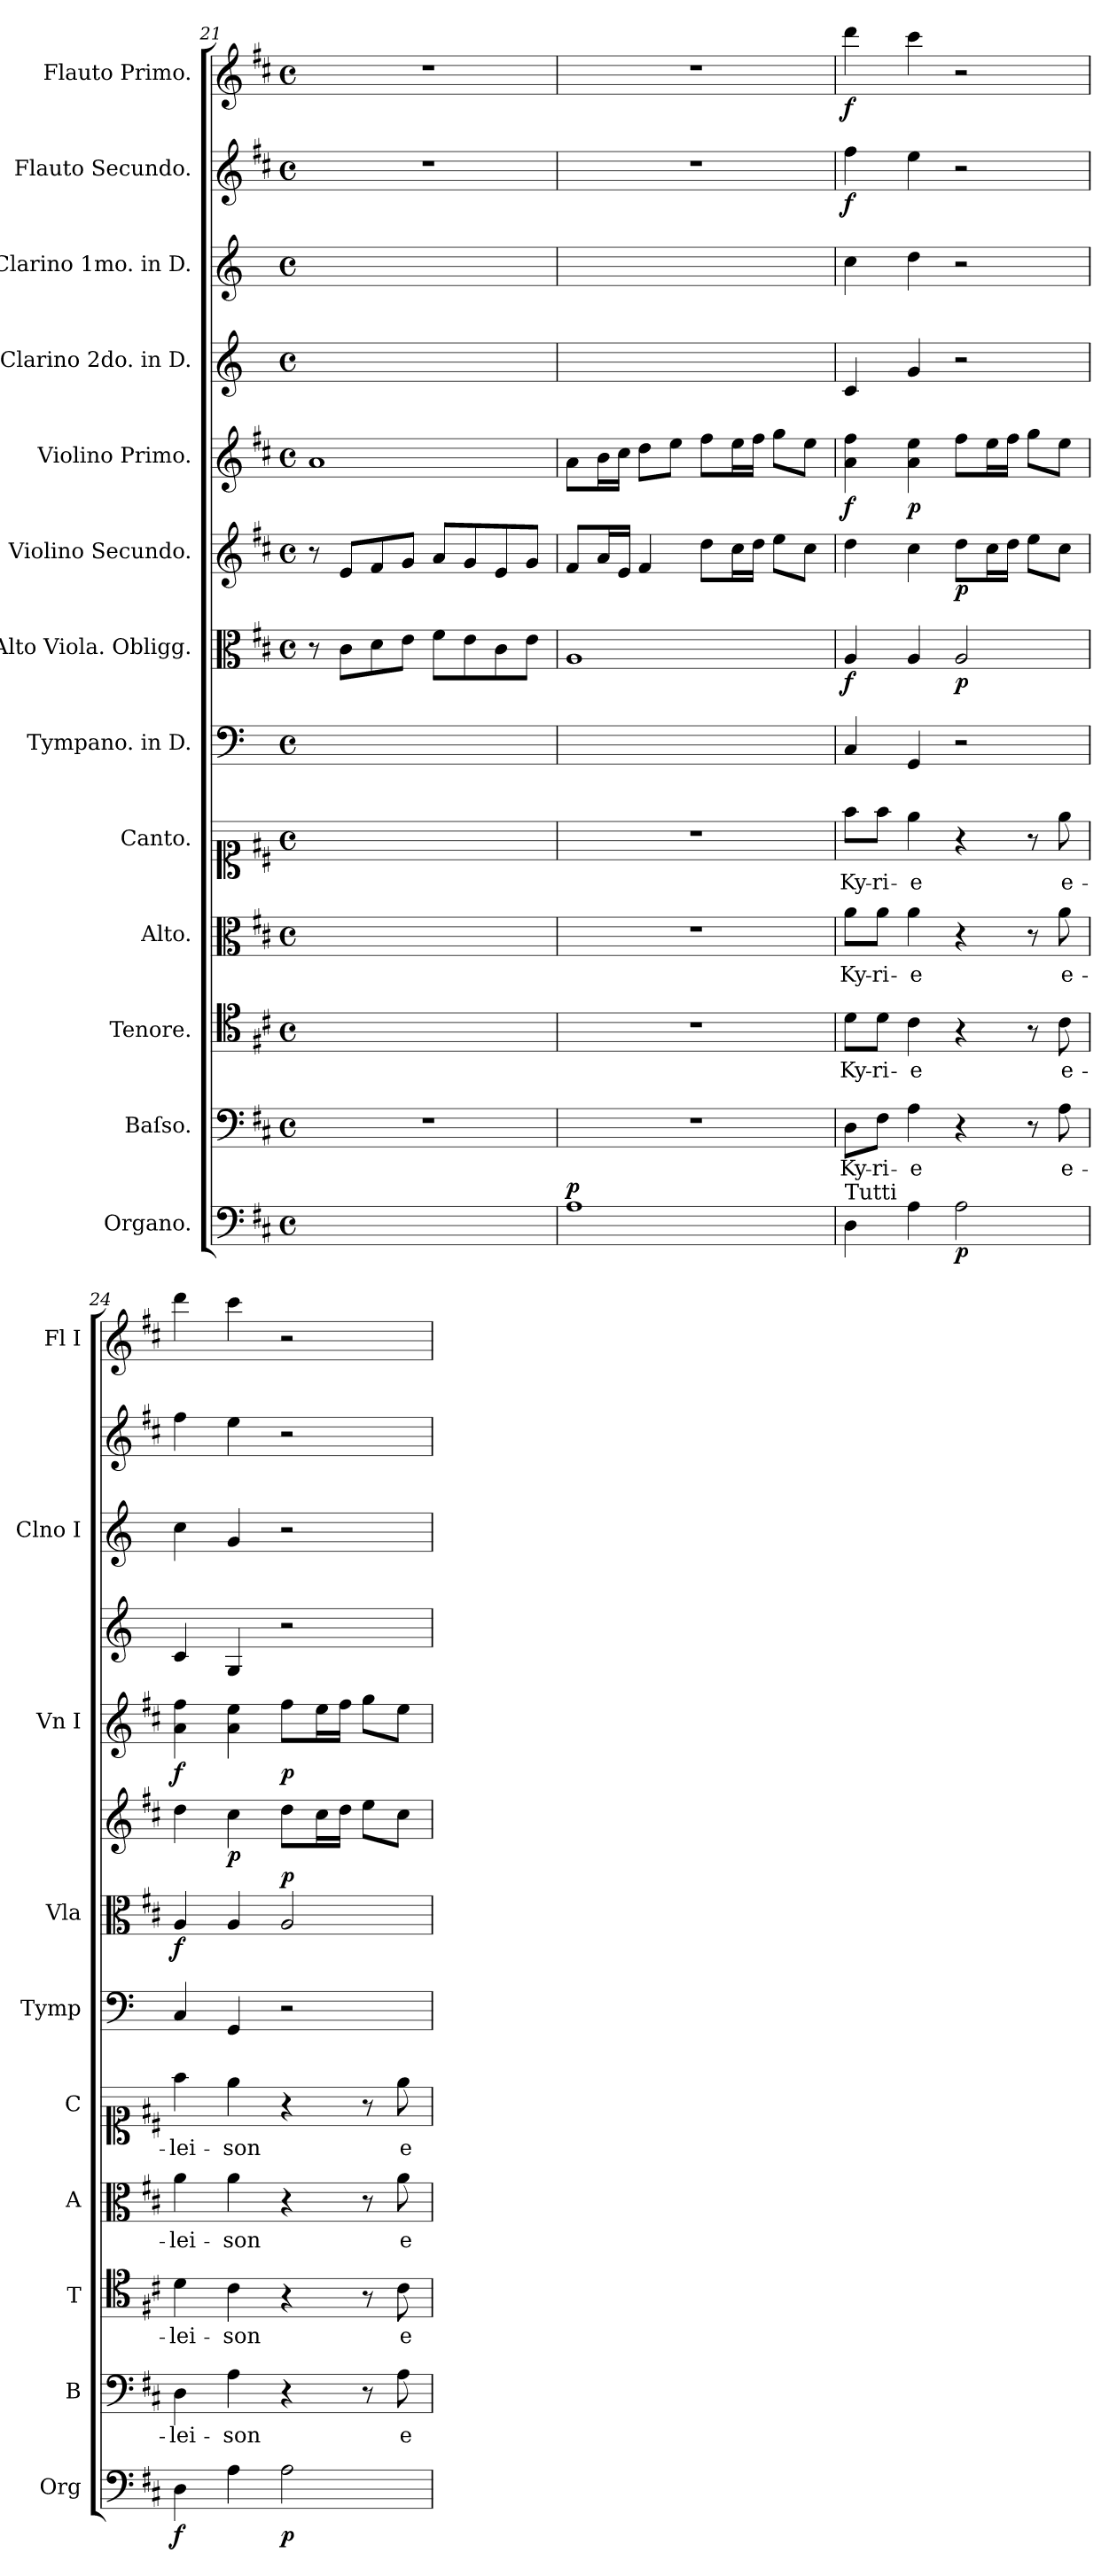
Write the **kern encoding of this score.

**kern	**dynam	**kern	**text	**kern	**text	**kern	**text	**kern	**text	**kern	**kern	**dynam	**kern	**dynam	**kern	**dynam	**kern	**kern	**kern	**dynam	**kern	**dynam
*part13	*part13	*part12	*part12	*part11	*part11	*part10	*part10	*part9	*part9	*part8	*part7	*part7	*part6	*part6	*part5	*part5	*part4	*part3	*part2	*part2	*part1	*part1
*staff13	*staff13	*staff12	*staff12	*staff11	*staff11	*staff10	*staff10	*staff9	*staff9	*staff8	*staff7	*staff7	*staff6	*staff6	*staff5	*staff5	*staff4	*staff3	*staff2	*staff2	*staff1	*staff1
*I"Organo.	*	*I"Baſso.	*	*I"Tenore.	*	*I"Alto.	*	*I"Canto.	*	*I"Tympano. in D.	*I"Alto Viola. Obligg.	*	*I"Violino Secundo.	*	*I"Violino Primo.	*	*I"Clarino 2do. in D.	*I"Clarino 1mo. in D.	*I"Flauto Secundo.	*	*I"Flauto Primo.	*
*I'Org	*	*I'B	*	*I'T	*	*I'A	*	*I'C	*	*I'Tymp	*I'Vla	*	*	*	*I'Vn I	*	*	*I'Clno I	*	*	*I'Fl I	*
*clefF4	*	*clefF4	*	*clefC4	*	*clefC3	*	*clefC1	*	*clefF4	*clefC3	*	*clefG2	*	*clefG2	*	*clefG2	*clefG2	*clefG2	*	*clefG2	*
*	*	*	*	*	*	*	*	*	*	*ITrd-1c-2	*	*	*	*	*	*	*ITrd-1c-2	*ITrd-1c-2	*	*	*	*
*k[f#c#]	*	*k[f#c#]	*	*k[f#c#]	*	*k[f#c#]	*	*k[f#c#]	*	*k[f#c#]	*k[f#c#]	*	*k[f#c#]	*	*k[f#c#]	*	*k[f#c#]	*k[f#c#]	*k[f#c#]	*	*k[f#c#]	*
*D:	*	*D:	*	*D:	*	*D:	*	*D:	*	*	*D:	*	*D:	*	*D:	*	*	*	*D:	*	*D:	*
*M4/4	*	*M4/4	*	*M4/4	*	*M4/4	*	*M4/4	*	*M4/4	*M4/4	*	*M4/4	*	*M4/4	*	*M4/4	*M4/4	*M4/4	*	*M4/4	*
*met(c)	*	*met(c)	*	*met(c)	*	*met(c)	*	*met(c)	*	*met(c)	*met(c)	*	*met(c)	*	*met(c)	*	*met(c)	*met(c)	*met(c)	*	*met(c)	*
=21	=21	=21	=21	=21	=21	=21	=21	=21	=21	=21	=21	=21	=21	=21	=21	=21	=21	=21	=21	=21	=21	=21
1ryy	.	1r	.	1ryy	.	1ryy	.	1ryy	.	1ryy	8r	.	8r	.	1a	.	1ryy	1ryy	1r	.	1r	.
.	.	.	.	.	.	.	.	.	.	.	8c#\L	.	8e/L	.	.	.	.	.	.	.	.	.
.	.	.	.	.	.	.	.	.	.	.	8d\	.	8f#/	.	.	.	.	.	.	.	.	.
.	.	.	.	.	.	.	.	.	.	.	8e\J	.	8g/J	.	.	.	.	.	.	.	.	.
.	.	.	.	.	.	.	.	.	.	.	8f#\L	.	8a/L	.	.	.	.	.	.	.	.	.
.	.	.	.	.	.	.	.	.	.	.	8e\	.	8g/	.	.	.	.	.	.	.	.	.
.	.	.	.	.	.	.	.	.	.	.	8c#\	.	8e/	.	.	.	.	.	.	.	.	.
.	.	.	.	.	.	.	.	.	.	.	8e\J	.	8g/J	.	.	.	.	.	.	.	.	.
=22	=22	=22	=22	=22	=22	=22	=22	=22	=22	=22	=22	=22	=22	=22	=22	=22	=22	=22	=22	=22	=22	=22
!	!LO:DY:a	!	!	!	!	!	!	!	!	!	!	!	!	!	!	!	!	!	!	!	!	!
1A	p	1r	.	1r	.	1r	.	1r	.	1ryy	1A	.	8f#/L	.	8a\L	.	1ryy	1ryy	1r	.	1r	.
.	.	.	.	.	.	.	.	.	.	.	.	.	16a/L	.	16b\L	.	.	.	.	.	.	.
.	.	.	.	.	.	.	.	.	.	.	.	.	16e/JJ	.	16cc#\JJ	.	.	.	.	.	.	.
.	.	.	.	.	.	.	.	.	.	.	.	.	4f#/	.	8dd\L	.	.	.	.	.	.	.
.	.	.	.	.	.	.	.	.	.	.	.	.	.	.	8ee\J	.	.	.	.	.	.	.
.	.	.	.	.	.	.	.	.	.	.	.	.	8dd\L	.	8ff#\L	.	.	.	.	.	.	.
.	.	.	.	.	.	.	.	.	.	.	.	.	16cc#\L	.	16ee\L	.	.	.	.	.	.	.
.	.	.	.	.	.	.	.	.	.	.	.	.	16dd\JJ	.	16ff#\JJ	.	.	.	.	.	.	.
.	.	.	.	.	.	.	.	.	.	.	.	.	8ee\L	.	8gg\L	.	.	.	.	.	.	.
.	.	.	.	.	.	.	.	.	.	.	.	.	8cc#\J	.	8ee\J	.	.	.	.	.	.	.
=23	=23	=23	=23	=23	=23	=23	=23	=23	=23	=23	=23	=23	=23	=23	=23	=23	=23	=23	=23	=23	=23	=23
!LO:TX:a:t=Tutti	!	!	!	!	!	!	!	!	!	!	!	!	!	!	!	!	!	!	!	!	!	!
!	!	!	!	!	!	!	!	!	!	!	!	!	!	!	!	!	!	!	!	!	!	!LO:DY:b
4D\	fo	8D\L	Ky-	8d\L	Ky-	8a\L	Ky-	8ff#\L	Ky-	4D/	4A/	f	4dd\	fo	4a\ 4ff#\	f	4d/	4dd\	4ff#\	f	4ddd\	f
.	.	8F#\J	-ri-	8d\J	-ri-	8a\J	-ri-	8ff#\J	-ri-	.	.	.	.	.	.	.	.	.	.	.	.	.
4A\	.	4A\	-e	4c#\	-e	4a\	-e	4ee\	-e	4AA/	4A/	.	4cc#\	.	4a\ 4ee\	p	4a/	4ee\	4ee\	.	4ccc#\	.
2A\	p	4r	.	4r	.	4r	.	4r	.	2r	2A/	p	8dd\L	p	8ff#\L	.	2r	2r	2r	.	2r	.
.	.	.	.	.	.	.	.	.	.	.	.	.	16cc#\L	.	16ee\L	.	.	.	.	.	.	.
.	.	.	.	.	.	.	.	.	.	.	.	.	16dd\JJ	.	16ff#\JJ	.	.	.	.	.	.	.
.	.	8r	.	8r	.	8r	.	8r	.	.	.	.	8ee\L	.	8gg\L	.	.	.	.	.	.	.
.	.	8A\	e-	8c#\	e-	8a\	e-	8ee\	e-	.	.	.	8cc#\J	.	8ee\J	.	.	.	.	.	.	.
=24	=24	=24	=24	=24	=24	=24	=24	=24	=24	=24	=24	=24	=24	=24	=24	=24	=24	=24	=24	=24	=24	=24
4D\	f	4D\	-lei-	4d\	-lei-	4a\	-lei-	4ff#\	-lei-	4D/	4A/	f	4dd\	fo	4a\ 4ff#\	f	4d/	4dd\	4ff#\	.	4ddd\	.
4A\	.	4A\	-son	4c#\	-son	4a\	-son	4ee\	-son	4AA/	4A/	.	4cc#\	p	4a\ 4ee\	.	4A/	4a/	4ee\	.	4ccc#\	.
!	!	!	!	!	!	!	!	!	!	!	!	!LO:DY:a	!	!	!	!	!	!	!	!	!	!
2A\	p	4r	.	4r	.	4r	.	4r	.	2r	2A/	p	8dd\L	.	8ff#\L	p	2r	2r	2r	.	2r	.
.	.	.	.	.	.	.	.	.	.	.	.	.	16cc#\L	.	16ee\L	.	.	.	.	.	.	.
.	.	.	.	.	.	.	.	.	.	.	.	.	16dd\JJ	.	16ff#\JJ	.	.	.	.	.	.	.
.	.	8r	.	8r	.	8r	.	8r	.	.	.	.	8ee\L	.	8gg\L	.	.	.	.	.	.	.
.	.	8A\	e-	8c#\	e-	8a\	e-	8ee\	e-	.	.	.	8cc#\J	.	8ee\J	.	.	.	.	.	.	.
=	=	=	=	=	=	=	=	=	=	=	=	=	=	=	=	=	=	=	=	=	=	=
*-	*-	*-	*-	*-	*-	*-	*-	*-	*-	*-	*-	*-	*-	*-	*-	*-	*-	*-	*-	*-	*-	*-
